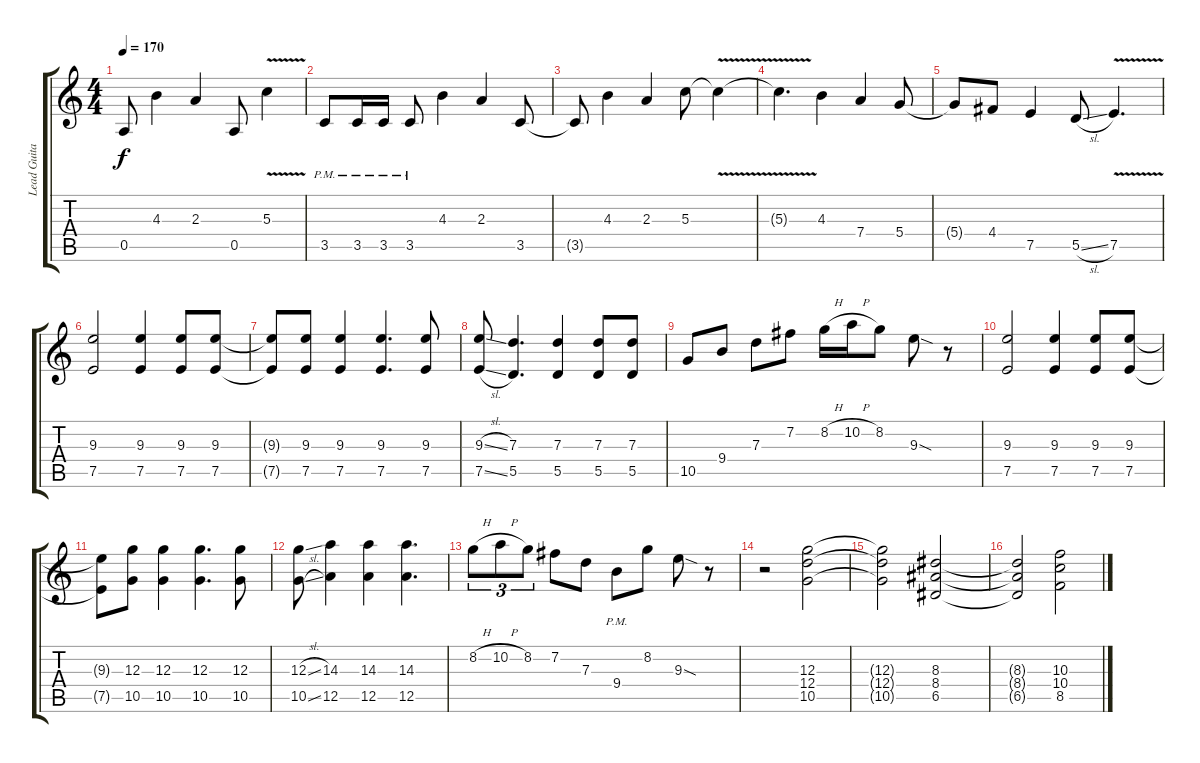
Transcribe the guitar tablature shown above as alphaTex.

\track ("Lead Guitar" "Lead Guita") {instrument distortionguitar}
\staff {score tabs}
\tuning (E4 B3 G3 D3 A2 E2) {hide}
\ts (4 4)
\tempo 170
\clef g2
\ks c
0.5{t}.8{dy f} 4.3.4 2.3.4 0.5.8 5.3{v}.4 |
3.5{pm}.8 3.5{pm}.16 3.5{pm}.16 3.5{pm}.8 4.3.4 2.3.4 3.5.8 |
3.5{t}.8 4.3.4 2.3.4 5.3.8 5.3{v t}.4 |
5.3{t}.4{d} 4.3.4 7.4.4 5.4.8 |
5.4{t}.8 4.4.8 7.5.4 5.5{sl}.8 7.5{v}.4{d} |
(9.3 7.5).2 (9.3 7.5).4 (9.3 7.5).8 (9.3 7.5).8 |
(9.3{t} 7.5{t}).8 (9.3 7.5).8 (9.3 7.5).4 (9.3 7.5).4{d} (9.3 7.5).8 |
(9.3{sl} 7.5{sl}).8 (7.3 5.5).4{d} (7.3 5.5).4 (7.3 5.5).8 (7.3 5.5).8 |
10.5.8 9.4.8 7.3.8 7.2.8 8.2{h}.16 10.2{h}.16 8.2.8 9.3{sod}.8 r.8 |
(9.3 7.5).2 (9.3 7.5).4 (9.3 7.5).8 (9.3 7.5).8 |
(9.3{t} 7.5{t}).8 (12.3 10.5).8 (12.3 10.5).4 (12.3 10.5).4{d} (12.3 10.5).8 |
(12.3{sl} 10.5{sl}).8 (14.3 12.5).4 (14.3 12.5).4 (14.3 12.5).4{d} |
8.2{h}.8{tu (3 2)} 10.2{h}.8{tu (3 2)} 8.2.8{tu (3 2)} 7.2.8 7.3.8 9.4{pm}.8 8.2.8 9.3{sod}.8 r.8 |
r.2 (12.3 12.4 10.5).2 |
(12.3{t} 12.4{t} 10.5{t}).2 (8.3 8.4 6.5).2 |
(8.3{t} 8.4{t} 6.5{t}).2 (10.3 10.4 8.5).2
